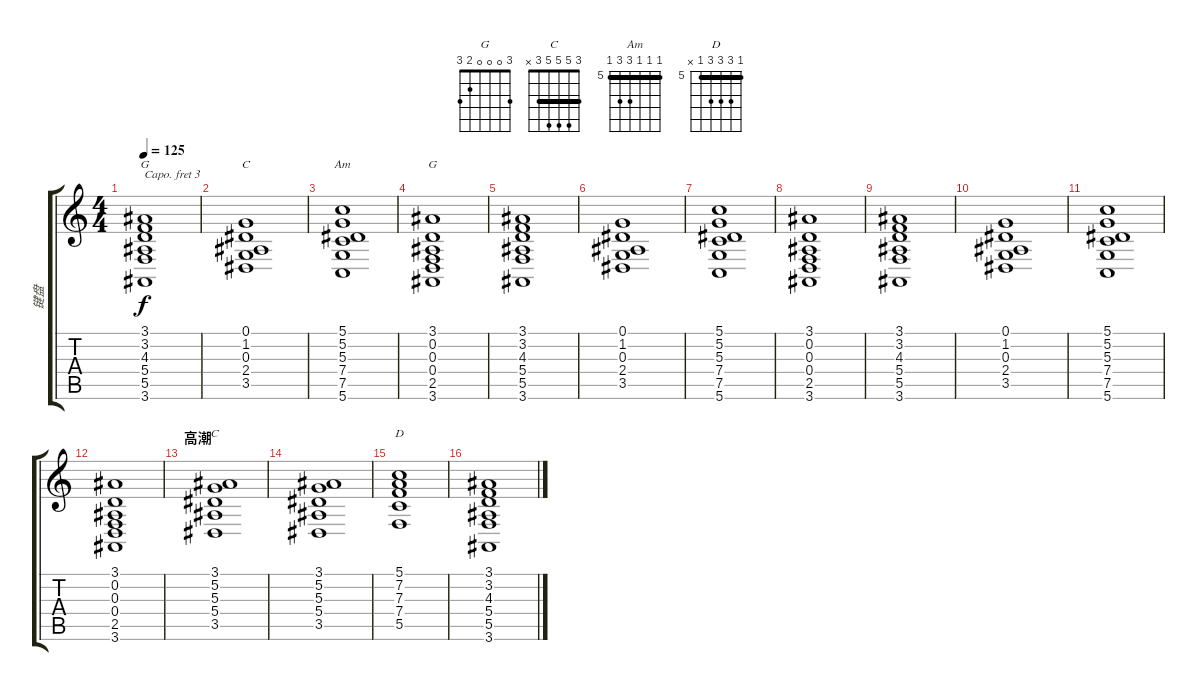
\track ("键盘" "键盘") {instrument synthstrings1}
\staff {score tabs}
\capo 3
\tuning (E4 B3 G3 D3 A2 E2) {hide}
\chord ("G" 3 3 4 5 5 3) {barre 3}
\chord ("C" 0 1 0 2 3 x)
\chord ("Am" 5 5 5 7 7 5) {firstfret 5 barre 5}
\chord ("G" 3 0 0 0 2 3)
\chord ("C" 3 5 5 5 3 x) {barre 3}
\chord ("D" 5 7 7 7 5 x) {firstfret 5 barre 5}
\ts (4 4)
\tempo 125
\clef g2
\ks c
(3.1 3.2 4.3 5.4 5.5 3.6).1{ch "G" dy f} |
(0.1 1.2 0.3 2.4 3.5).1{ch "C"} |
(5.1 5.2 5.3 7.4 7.5 5.6).1{ch "Am"} |
(3.1 0.2 0.3 0.4 2.5 3.6).1{ch "G"} |
(3.1 3.2 4.3 5.4 5.5 3.6).1 |
(0.1 1.2 0.3 2.4 3.5).1 |
(5.1 5.2 5.3 7.4 7.5 5.6).1 |
(3.1 0.2 0.3 0.4 2.5 3.6).1 |
(3.1 3.2 4.3 5.4 5.5 3.6).1 |
(0.1 1.2 0.3 2.4 3.5).1 |
(5.1 5.2 5.3 7.4 7.5 5.6).1 |
(3.1 0.2 0.3 0.4 2.5 3.6).1 |
\section ("" "高潮")
(3.1 5.2 5.3 5.4 3.5).1{ch "C"} |
(3.1 5.2 5.3 5.4 3.5).1 |
(5.1 7.2 7.3 7.4 5.5).1{ch "D"} |
(3.1 3.2 4.3 5.4 5.5 3.6).1
